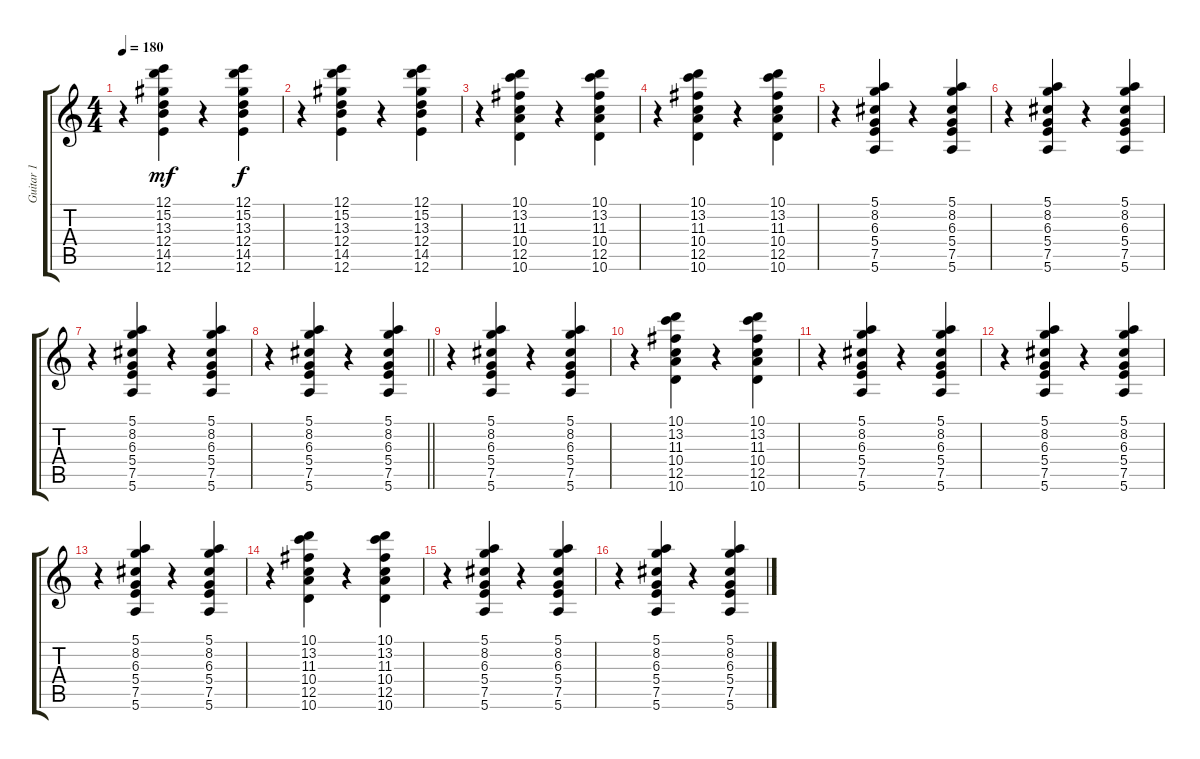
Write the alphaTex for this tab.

\track ("Guitar 1" "Guitar 1") {instrument electricguitarclean}
\staff {score tabs}
\tuning (E4 B3 G3 D3 A2 E2) {hide}
\ts (4 4)
\tempo 180
\clef g2
\ks c
r.4{dy mf instrument electricguitarclean} (12.1 15.2 13.3 12.4 14.5 12.6).4 r.4 (12.1 15.2 13.3 12.4 14.5 12.6).4{dy f} |
r.4 (12.1 15.2 13.3 12.4 14.5 12.6).4 r.4 (12.1 15.2 13.3 12.4 14.5 12.6).4 |
r.4 (10.1 13.2 11.3 10.4 12.5 10.6).4 r.4 (10.1 13.2 11.3 10.4 12.5 10.6).4 |
r.4 (10.1 13.2 11.3 10.4 12.5 10.6).4 r.4 (10.1 13.2 11.3 10.4 12.5 10.6).4 |
r.4 (5.1 8.2 6.3 5.4 7.5 5.6).4 r.4 (5.1 8.2 6.3 5.4 7.5 5.6).4 |
r.4 (5.1 8.2 6.3 5.4 7.5 5.6).4 r.4 (5.1 8.2 6.3 5.4 7.5 5.6).4 |
r.4 (5.1 8.2 6.3 5.4 7.5 5.6).4 r.4 (5.1 8.2 6.3 5.4 7.5 5.6).4 |
\barLineRight lightlight
r.4 (5.1 8.2 6.3 5.4 7.5 5.6).4 r.4 (5.1 8.2 6.3 5.4 7.5 5.6).4 |
r.4 (5.1 8.2 6.3 5.4 7.5 5.6).4 r.4 (5.1 8.2 6.3 5.4 7.5 5.6).4 |
r.4 (10.1 13.2 11.3 10.4 12.5 10.6).4 r.4 (10.1 13.2 11.3 10.4 12.5 10.6).4 |
r.4 (5.1 8.2 6.3 5.4 7.5 5.6).4 r.4 (5.1 8.2 6.3 5.4 7.5 5.6).4 |
r.4 (5.1 8.2 6.3 5.4 7.5 5.6).4 r.4 (5.1 8.2 6.3 5.4 7.5 5.6).4 |
r.4 (5.1 8.2 6.3 5.4 7.5 5.6).4 r.4 (5.1 8.2 6.3 5.4 7.5 5.6).4 |
r.4 (10.1 13.2 11.3 10.4 12.5 10.6).4 r.4 (10.1 13.2 11.3 10.4 12.5 10.6).4 |
r.4 (5.1 8.2 6.3 5.4 7.5 5.6).4 r.4 (5.1 8.2 6.3 5.4 7.5 5.6).4 |
r.4 (5.1 8.2 6.3 5.4 7.5 5.6).4 r.4 (5.1 8.2 6.3 5.4 7.5 5.6).4
